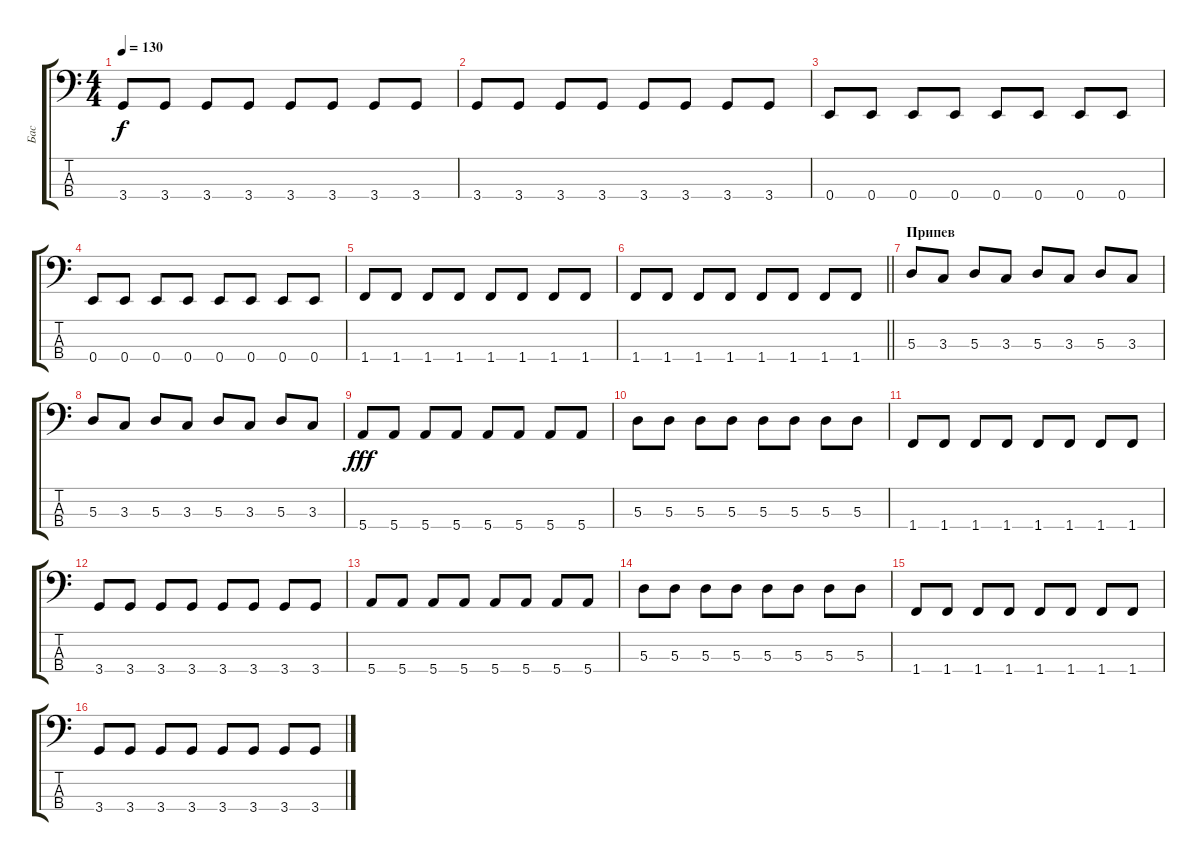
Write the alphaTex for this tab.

\track ("Бас" "Бас") {instrument electricbassfinger}
\staff {score tabs}
\tuning (G2 D2 A1 E1) {hide}
\ts (4 4)
\tempo 130
\clef f4
\ks c
3.4.8{dy f} 3.4.8 3.4.8 3.4.8 3.4.8 3.4.8 3.4.8 3.4.8 |
3.4.8 3.4.8 3.4.8 3.4.8 3.4.8 3.4.8 3.4.8 3.4.8 |
0.4.8 0.4.8 0.4.8 0.4.8 0.4.8 0.4.8 0.4.8 0.4.8 |
0.4.8 0.4.8 0.4.8 0.4.8 0.4.8 0.4.8 0.4.8 0.4.8 |
1.4.8 1.4.8 1.4.8 1.4.8 1.4.8 1.4.8 1.4.8 1.4.8 |
\barLineRight lightlight
1.4.8 1.4.8 1.4.8 1.4.8 1.4.8 1.4.8 1.4.8 1.4.8 |
\section ("" "Припев")
5.3.8 3.3.8 5.3.8 3.3.8 5.3.8 3.3.8 5.3.8 3.3.8 |
5.3.8 3.3.8 5.3.8 3.3.8 5.3.8 3.3.8 5.3.8 3.3.8 |
5.4.8{dy fff} 5.4.8 5.4.8 5.4.8 5.4.8 5.4.8 5.4.8 5.4.8 |
5.3.8 5.3.8 5.3.8 5.3.8 5.3.8 5.3.8 5.3.8 5.3.8 |
1.4.8 1.4.8 1.4.8 1.4.8 1.4.8 1.4.8 1.4.8 1.4.8 |
3.4.8 3.4.8 3.4.8 3.4.8 3.4.8 3.4.8 3.4.8 3.4.8 |
5.4.8 5.4.8 5.4.8 5.4.8 5.4.8 5.4.8 5.4.8 5.4.8 |
5.3.8 5.3.8 5.3.8 5.3.8 5.3.8 5.3.8 5.3.8 5.3.8 |
1.4.8 1.4.8 1.4.8 1.4.8 1.4.8 1.4.8 1.4.8 1.4.8 |
3.4.8 3.4.8 3.4.8 3.4.8 3.4.8 3.4.8 3.4.8 3.4.8
